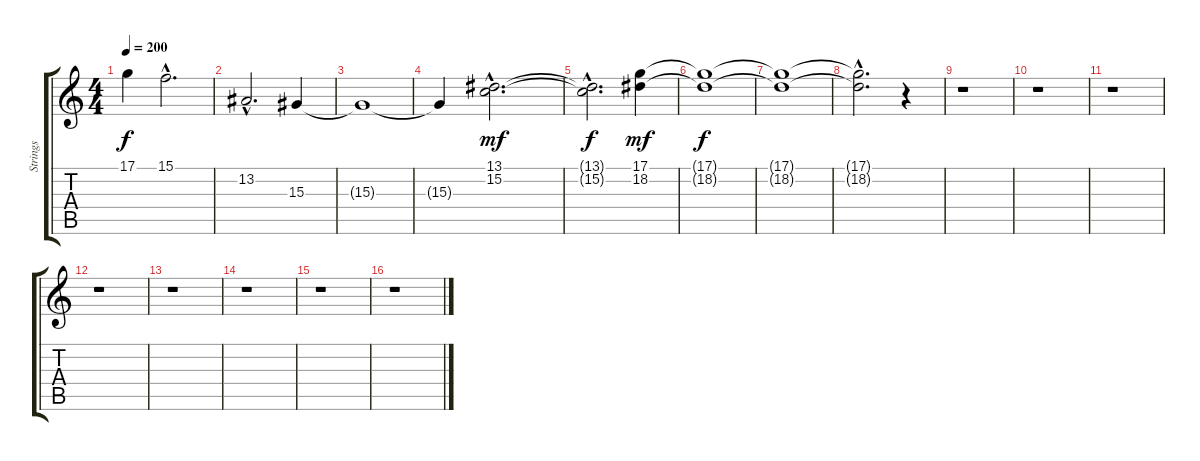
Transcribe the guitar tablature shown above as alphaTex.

\track ("Strings" "Strings") {instrument stringensemble1}
\staff {score tabs}
\tuning (D4 A3 F3 C3 G2 C2) {hide}
\ts (4 4)
\tempo 200
\clef g2
\ks c
17.1{t}.4{dy f} 15.1{hac}.2{d} |
13.2{hac}.2{d} 15.3.4 |
15.3{t}.1 |
15.3{t}.4 (13.1{hac} 15.2{hac}).2{d dy mf} |
(13.1{hac t} 15.2{hac t}).2{d dy f} (17.1 18.2).4{dy mf} |
(17.1{t} 18.2{t}).1{dy f} |
(17.1{t} 18.2{t}).1 |
(17.1{hac t} 18.2{hac t}).2{d} r.4 |
r.1 |
r.1 |
r.1 |
r.1 |
r.1 |
r.1 |
r.1 |
r.1
